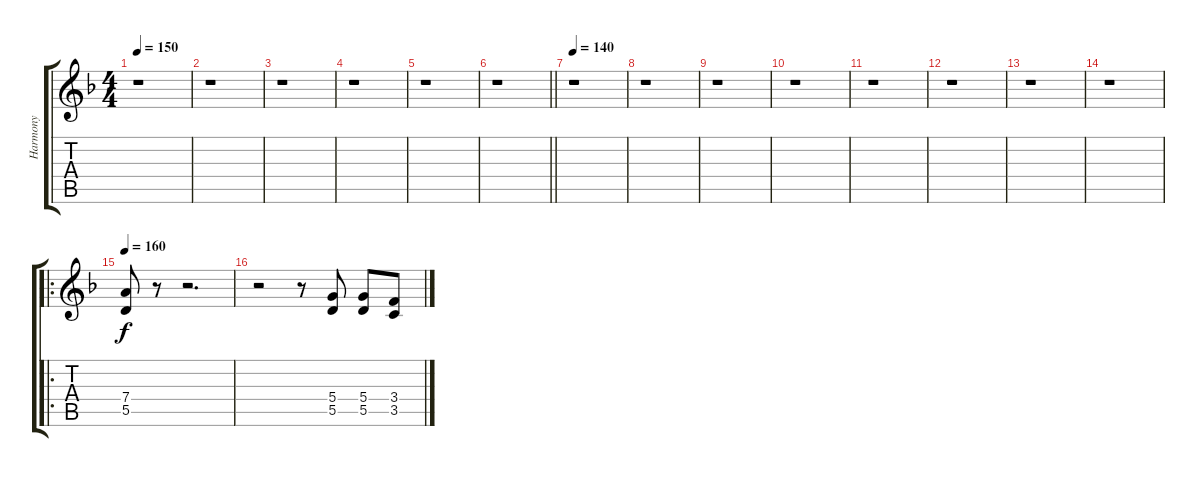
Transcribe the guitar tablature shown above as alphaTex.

\track ("Harmony" "Harmony") {instrument overdrivenguitar}
\staff {score tabs}
\tuning (E4 B3 G3 D3 A2 E2) {hide}
\ts (4 4)
\tempo 150
\clef g2
\ks f
r.1{dy f} |
r.1 |
r.1 |
r.1 |
r.1 |
\barLineRight lightlight
r.1 |
\tempo 140
r.1 |
r.1 |
r.1 |
r.1 |
r.1 |
r.1 |
r.1 |
r.1 |
\ro
\tempo 160
(7.4 5.5).8 r.8 r.2{d} |
r.2 r.8 (5.4 5.5).8 (5.4 5.5).8 (3.4 3.5).8
